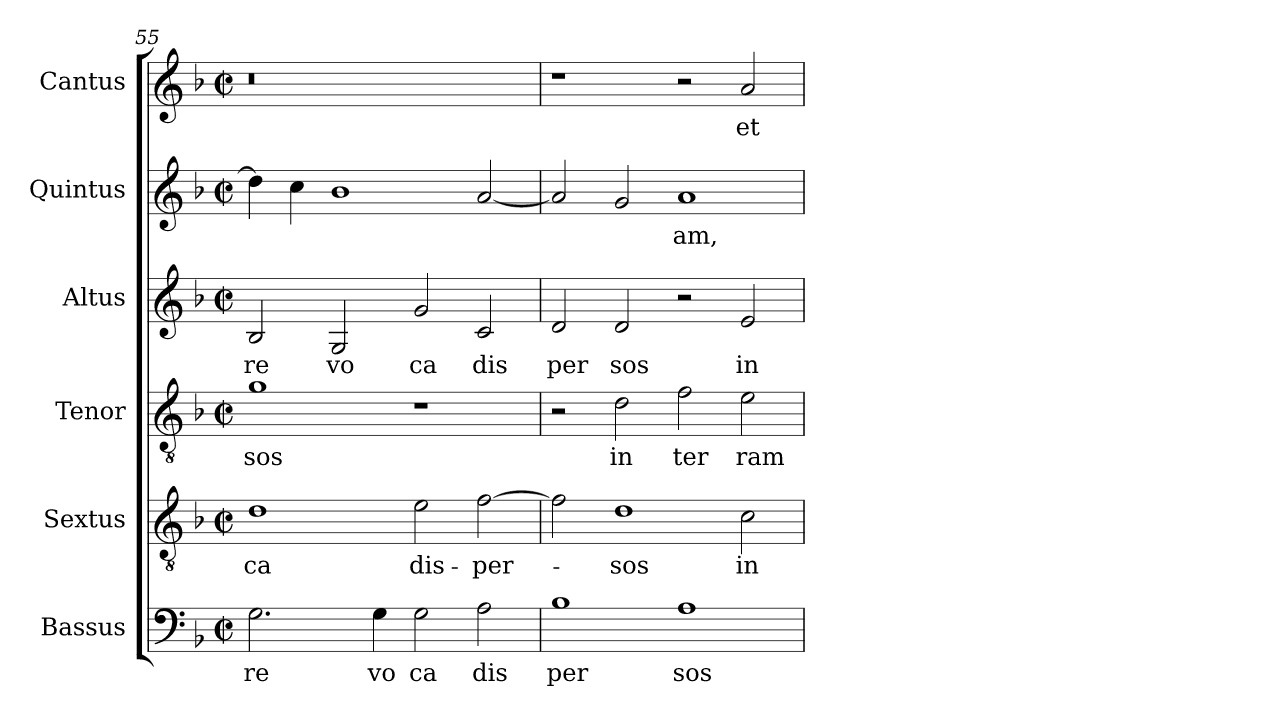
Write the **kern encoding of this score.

**kern	**text	**kern	**text	**kern	**text	**kern	**text	**kern	**text	**kern	**text
*part6	*part6	*part5	*part5	*part4	*part4	*part3	*part3	*part2	*part2	*part1	*part1
*staff6	*staff6	*staff5	*staff5	*staff4	*staff4	*staff3	*staff3	*staff2	*staff2	*staff1	*staff1
*I"Bassus	*	*I"Sextus	*	*I"Tenor	*	*I"Altus	*	*I"Quintus	*	*I"Cantus	*
*clefF4	*	*clefGv2	*	*clefGv2	*	*clefG2	*	*clefG2	*	*clefG2	*
*k[b-]	*	*k[b-]	*	*k[b-]	*	*k[b-]	*	*k[b-]	*	*k[b-]	*
*F:	*	*F:	*	*F:	*	*F:	*	*F:	*	*F:	*
*M2/2	*	*M2/2	*	*M2/2	*	*M2/2	*	*M2/2	*	*M2/2	*
*met(c|)	*	*met(c|)	*	*met(c|)	*	*met(c|)	*	*met(c|)	*	*met(c|)	*
=55	=55	=55	=55	=55	=55	=55	=55	=55	=55	=55	=55
!	!LO:LY:b:cj	!	!LO:LY:b:cj	!	!LO:LY:b:cj	!	!LO:LY:b:cj	!	!	!	!
2.G\	re	1d	-ca	1g	sos	2B-/	re	4dd\]	.	0r	.
.	.	.	.	.	.	.	.	4cc\	.	.	.
!	!	!	!	!	!	!	!LO:LY:b:cj	!	!	!	!
.	.	.	.	.	.	2G/	vo	1b-	.	.	.
!	!LO:LY:b:cj	!	!	!	!	!	!	!	!	!	!
4G\	vo	.	.	.	.	.	.	.	.	.	.
!	!LO:LY:b:cj	!	!LO:LY:b:cj	!	!	!	!LO:LY:b:cj	!	!	!	!
2G\	ca	2e\	dis-	1r	.	2g/	ca	.	.	.	.
!	!LO:LY:b:cj	!	!LO:LY:b	!	!	!	!LO:LY:b:cj	!	!	!	!
2A\	dis	[>2f\	-per-	.	.	2c/	dis	[<2a/	.	.	.
=56	=56	=56	=56	=56	=56	=56	=56	=56	=56	=56	=56
!	!LO:LY:b:cj	!	!	!	!	!	!LO:LY:b:cj	!	!	!	!
1B-	per	2f\]	.	2r	.	2d/	per	2a/]	.	1r	.
!	!	!	!LO:LY:b:cj	!	!LO:LY:b:cj	!	!LO:LY:b:cj	!	!	!	!
.	.	1d	-sos	2d\	in	2d/	sos	2g/	.	.	.
!	!LO:LY:b:cj	!	!	!	!LO:LY:b:cj	!	!	!	!LO:LY:b:cj	!	!
1A	sos	.	.	2f\	ter	2r	.	1a	-am,	2r	.
!	!	!	!LO:LY:b:cj	!	!LO:LY:b:cj	!	!LO:LY:b:cj	!	!	!	!LO:LY:b:cj
.	.	2c\	in	2e\	ram	2e/	in	.	.	2a/	et
=	=	=	=	=	=	=	=	=	=	=	=
*-	*-	*-	*-	*-	*-	*-	*-	*-	*-	*-	*-
